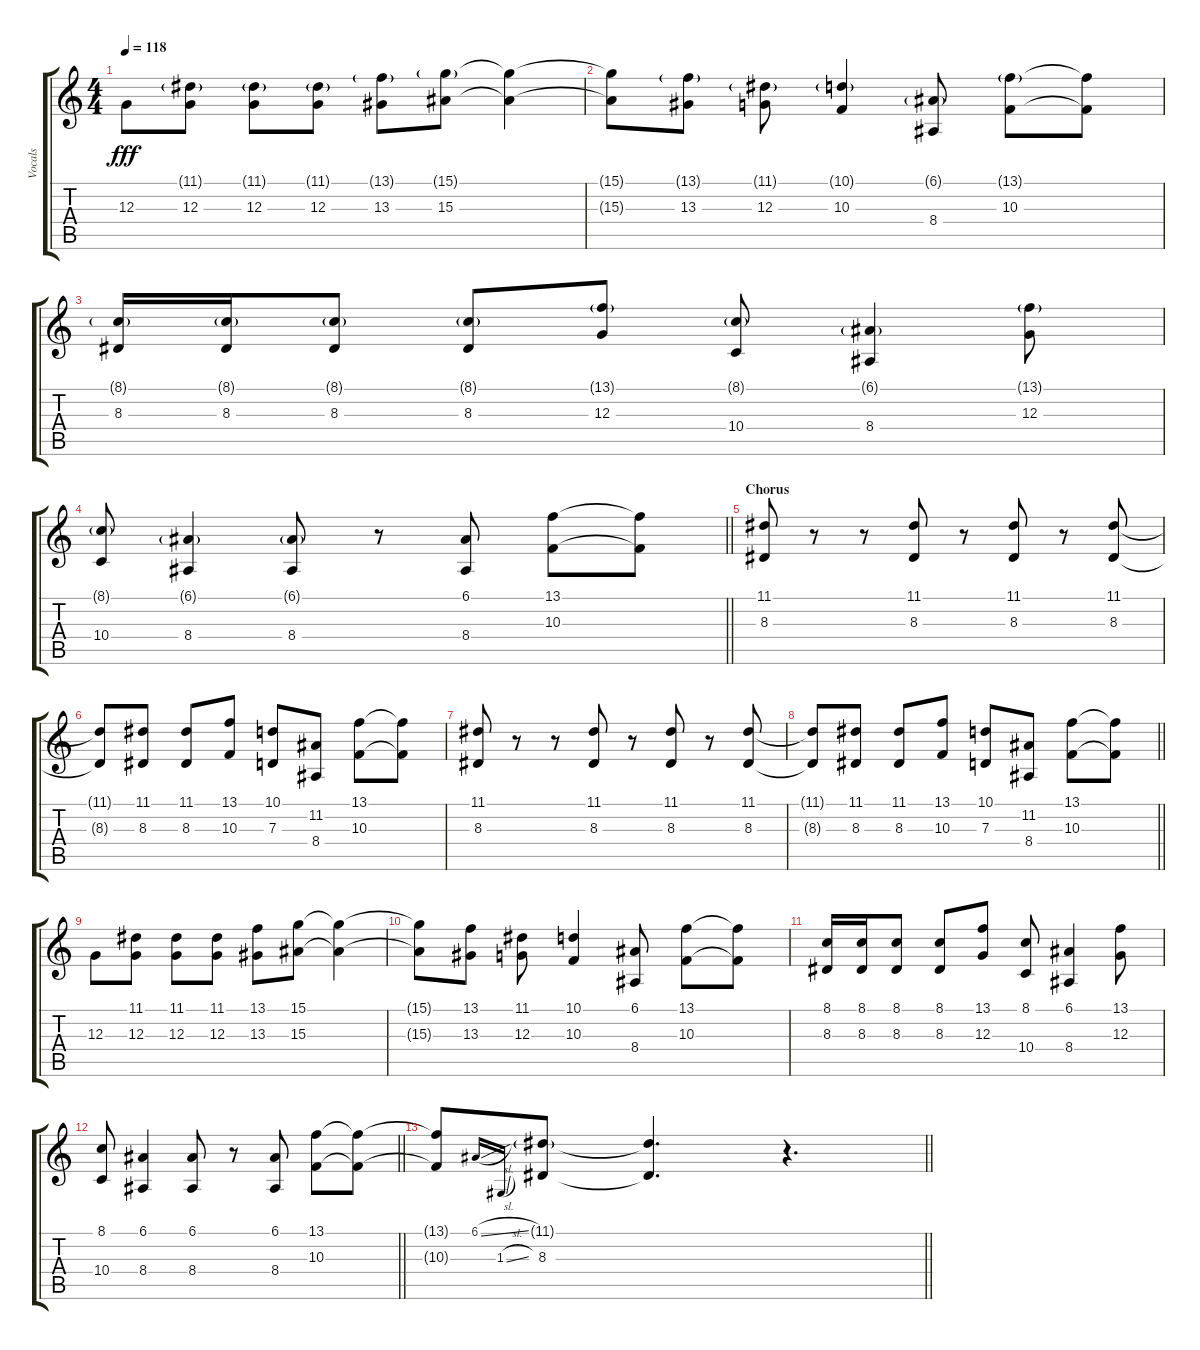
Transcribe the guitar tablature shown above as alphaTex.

\track ("Vocals" "Vocals") {instrument clarinet}
\staff {score tabs}
\tuning (E4 B3 G3 D3 A2 E2) {hide}
\ts (4 4)
\tempo 118
\clef g2
\ks c
12.3.8{dy fff} (11.1{g} 12.3).8 (11.1{g} 12.3).8 (11.1{g} 12.3).8 (13.1{g} 13.3).8 (15.1{g} 15.3).8 (15.1{t} 15.3{t}).4 |
(15.1{t} 15.3{t}).8 (13.1{g} 13.3).8 (11.1{g} 12.3).8 (10.1{g} 10.3).4 (6.1{g} 8.4).8 (13.1{g} 10.3).8 (13.1{t} 10.3{t}).8 |
(8.1{g} 8.3).16 (8.1{g} 8.3).16 (8.1{g} 8.3).8 (8.1{g} 8.3).8 (13.1{g} 12.3).8 (8.1{g} 10.4).8 (6.1{g} 8.4).4 (13.1{g} 12.3).8 |
\barLineRight lightlight
(8.1{g} 10.4).8 (6.1{g} 8.4).4 (6.1{g} 8.4).8 r.8 (6.1 8.4).8 (13.1 10.3).8 (13.1{t} 10.3{t}).8 |
\section ("" "Chorus")
(11.1 8.3).8 r.8 r.8 (11.1 8.3).8 r.8 (11.1 8.3).8 r.8 (11.1 8.3).8 |
(11.1{t} 8.3{t}).8 (11.1 8.3).8 (11.1 8.3).8 (13.1 10.3).8 (10.1 7.3).8 (11.2 8.4).8 (13.1 10.3).8 (13.1{t} 10.3{t}).8 |
(11.1 8.3).8 r.8 r.8 (11.1 8.3).8 r.8 (11.1 8.3).8 r.8 (11.1 8.3).8 |
\barLineRight lightlight
(11.1{t} 8.3{t}).8 (11.1 8.3).8 (11.1 8.3).8 (13.1 10.3).8 (10.1 7.3).8 (11.2 8.4).8 (13.1 10.3).8 (13.1{t} 10.3{t}).8 |
12.3.8 (11.1 12.3).8 (11.1 12.3).8 (11.1 12.3).8 (13.1 13.3).8 (15.1 15.3).8 (15.1{t} 15.3{t}).4 |
(15.1{t} 15.3{t}).8 (13.1 13.3).8 (11.1 12.3).8 (10.1 10.3).4 (6.1 8.4).8 (13.1 10.3).8 (13.1{t} 10.3{t}).8 |
(8.1 8.3).16 (8.1 8.3).16 (8.1 8.3).8 (8.1 8.3).8 (13.1 12.3).8 (8.1 10.4).8 (6.1 8.4).4 (13.1 12.3).8 |
\barLineRight lightlight
(8.1 10.4).8 (6.1 8.4).4 (6.1 8.4).8 r.8 (6.1 8.4).8 (13.1 10.3).8 (13.1{t} 10.3{t}).8 |
\barLineRight lightlight
(13.1{t} 10.3{t}).8 6.1{sl}.16{gr onbeat} 1.3{sl}.16{gr onbeat} (11.1{g} 8.3).8 (11.1{t} 8.3{t}).4{d} r.4{d}
